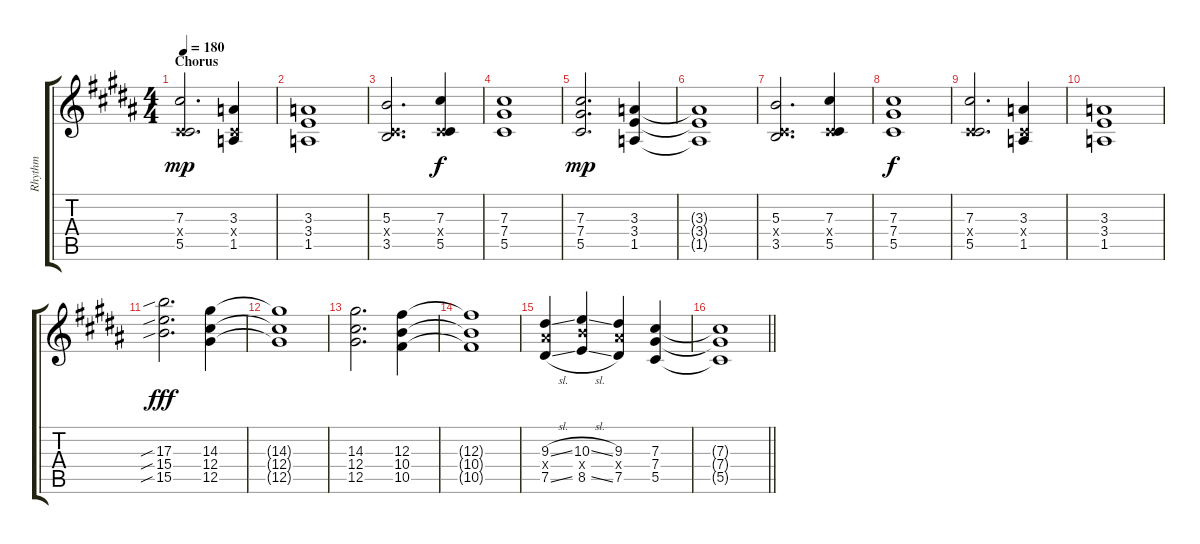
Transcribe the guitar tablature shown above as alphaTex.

\track ("Rhythm" "Rhythm") {instrument overdrivenguitar}
\staff {score tabs}
\tuning (Eb4 Bb3 Gb3 Db3 Ab2 Db2) {hide}
\ts (4 4)
\section ("" "Chorus")
\tempo 180
\clef g2
\ks b
(7.3 0.4{x} 5.5).2{d dy mp} (3.3 0.4{x} 1.5).4 |
(3.3 3.4 1.5).1 |
(5.3 0.4{x} 3.5).2{d} (7.3 0.4{x} 5.5).4{dy f} |
(7.3 7.4 5.5).1 |
(7.3 7.4 5.5).2{d dy mp} (3.3 3.4 1.5).4 |
(3.3{t} 3.4{t} 1.5{t}).1 |
(5.3 0.4{x} 3.5).2{d} (7.3 0.4{x} 5.5).4 |
(7.3 7.4 5.5).1{dy f} |
(7.3 0.4{x} 5.5).2{d} (3.3 0.4{x} 1.5).4 |
(3.3 3.4 1.5).1 |
(17.3{sib} 15.4{sib} 15.5{sib}).2{d dy fff} (14.3 12.4 12.5).4 |
(14.3{t} 12.4{t} 12.5{t}).1 |
(14.3 12.4 12.5).2{d} (12.3 10.4 10.5).4 |
(12.3{t} 10.4{t} 10.5{t}).1 |
(9.3{sl} 9.4{x} 7.5{sl}).4 (10.3{sl} 10.4{x} 8.5{sl}).4 (9.3 9.4{x} 7.5).4 (7.3 7.4 5.5).4 |
\barLineRight lightlight
(7.3{t} 7.4{t} 5.5{t}).1
